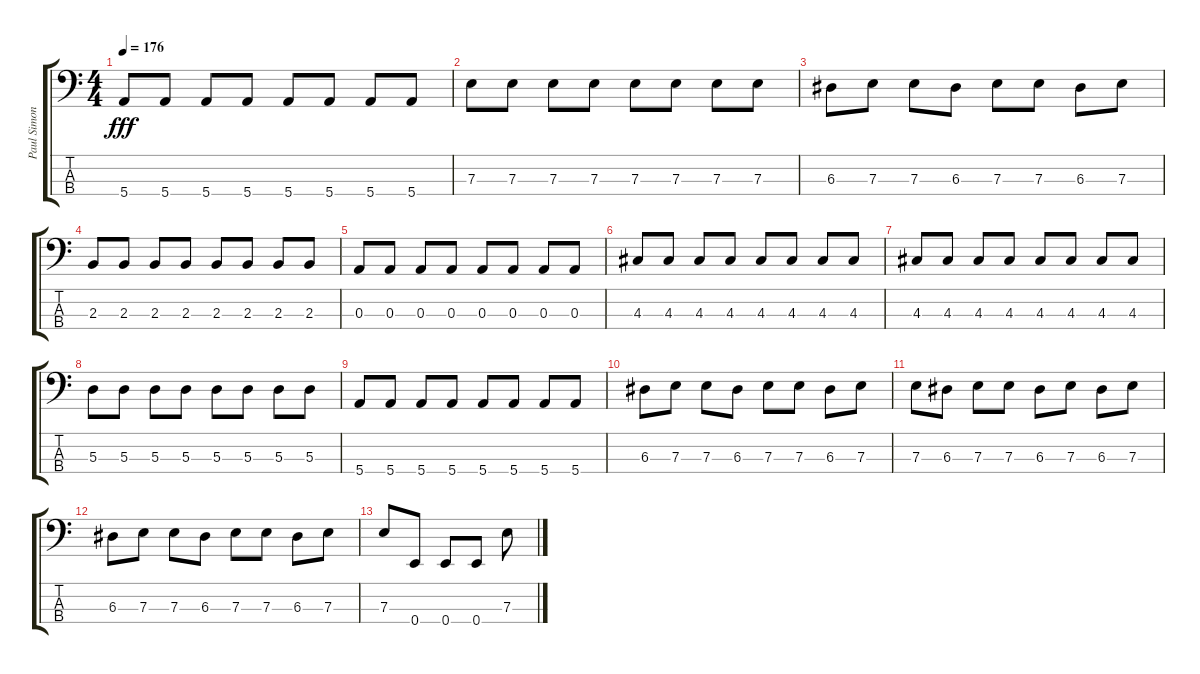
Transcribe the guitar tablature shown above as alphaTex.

\track ("Paul Simonon - Bass Guitar" "Paul Simon") {instrument electricbassfinger}
\staff {score tabs}
\tuning (G2 D2 A1 E1) {hide}
\ts (4 4)
\tempo 176
\clef f4
\ks c
5.4.8{dy fff} 5.4.8 5.4.8 5.4.8 5.4.8 5.4.8 5.4.8 5.4.8 |
7.3.8 7.3.8 7.3.8 7.3.8 7.3.8 7.3.8 7.3.8 7.3.8 |
6.3.8 7.3.8 7.3.8 6.3.8 7.3.8 7.3.8 6.3.8 7.3.8 |
2.3.8 2.3.8 2.3.8 2.3.8 2.3.8 2.3.8 2.3.8 2.3.8 |
0.3.8 0.3.8 0.3.8 0.3.8 0.3.8 0.3.8 0.3.8 0.3.8 |
4.3.8 4.3.8 4.3.8 4.3.8 4.3.8 4.3.8 4.3.8 4.3.8 |
4.3.8 4.3.8 4.3.8 4.3.8 4.3.8 4.3.8 4.3.8 4.3.8 |
5.3.8 5.3.8 5.3.8 5.3.8 5.3.8 5.3.8 5.3.8 5.3.8 |
5.4.8 5.4.8 5.4.8 5.4.8 5.4.8 5.4.8 5.4.8 5.4.8 |
6.3.8 7.3.8 7.3.8 6.3.8 7.3.8 7.3.8 6.3.8 7.3.8 |
7.3.8 6.3.8 7.3.8 7.3.8 6.3.8 7.3.8 6.3.8 7.3.8 |
6.3.8 7.3.8 7.3.8 6.3.8 7.3.8 7.3.8 6.3.8 7.3.8 |
7.3.8 0.4.8 0.4.8 0.4.8 7.3.8
